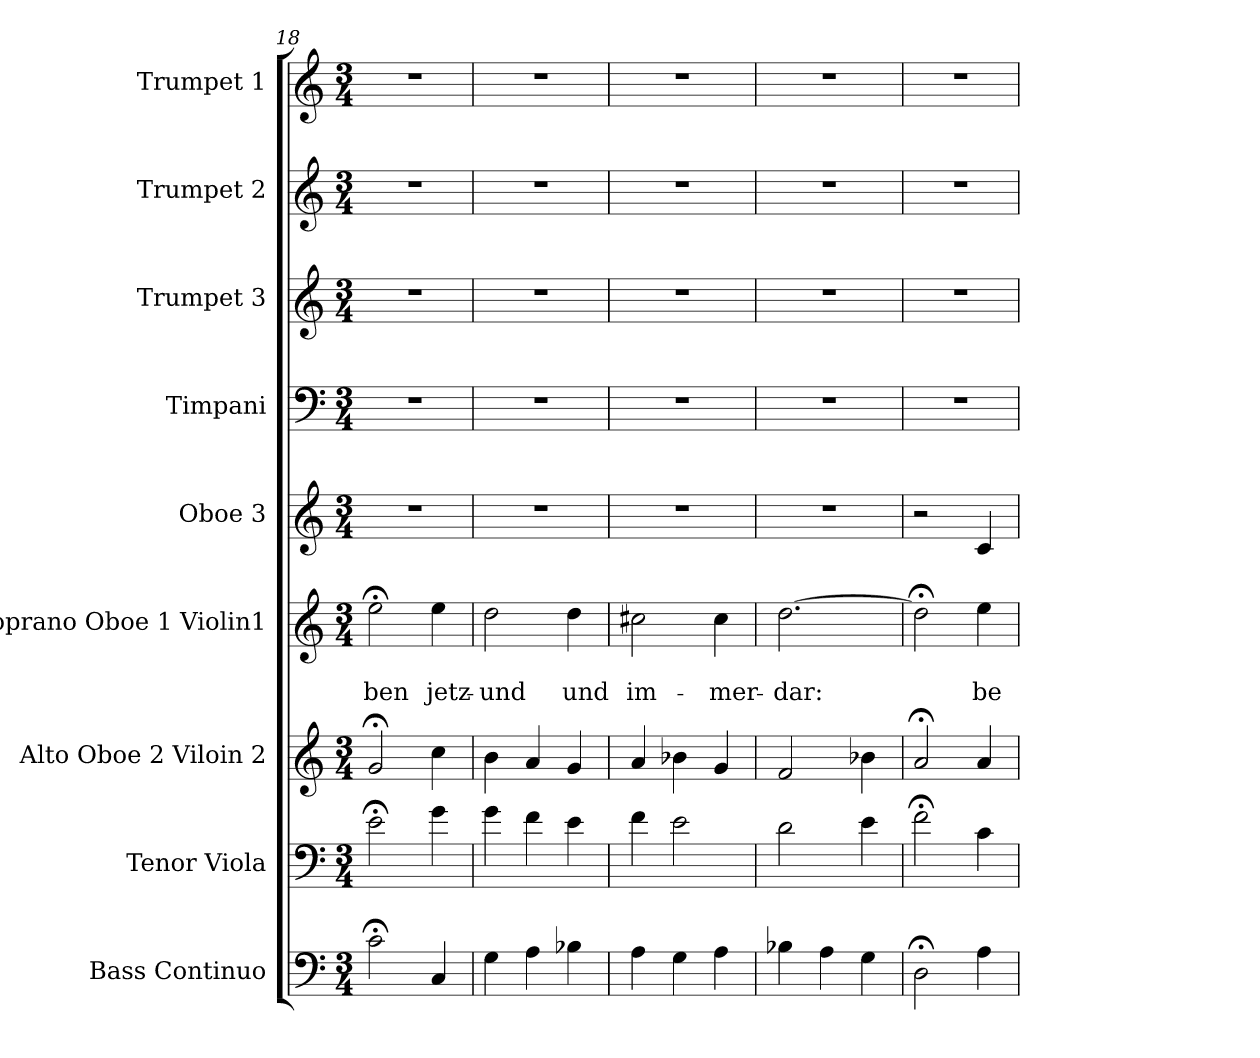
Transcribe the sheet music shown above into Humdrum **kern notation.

**kern	**kern	**kern	**kern	**text	**text	**kern	**kern	**kern	**kern	**kern
*part9	*part8	*part7	*part6	*part6	*part6	*part5	*part4	*part3	*part2	*part1
*staff9	*staff8	*staff7	*staff6	*staff6	*staff6	*staff5	*staff4	*staff3	*staff2	*staff1
*I"Bass Continuo	*I"Tenor Viola	*I"Alto Oboe 2 Viloin 2	*I"Soprano Oboe 1 Violin1	*	*	*I"Oboe 3	*I"Timpani	*I"Trumpet 3	*I"Trumpet 2	*I"Trumpet 1
*I'B Cont	*I'T Vla	*I'A Ob2 Vn2	*I'S Ob1 Vn1	*	*	*I'Ob 3	*	*I'Tr 3	*I'Tr 2	*I'Tr 1
*clefF4	*clefF4	*clefG2	*clefG2	*	*	*clefG2	*clefF4	*clefG2	*clefG2	*clefG2
*k[]	*k[]	*k[]	*k[]	*	*	*k[]	*k[]	*k[]	*k[]	*k[]
*	*	*	*	*	*	*	*	*	*	*C:
*M3/4	*M3/4	*M3/4	*M3/4	*	*	*M3/4	*M3/4	*M3/4	*M3/4	*M3/4
=18	=18	=18	=18	=18	=18	=18	=18	=18	=18	=18
2c;<\	2e;<\	2g;</	2ee;<\	.	-ben	2.r	2.r	2.r	2.r	2.r
4C/	4g\	4cc\	4ee\	.	jetz-	.	.	.	.	.
=19	=19	=19	=19	=19	=19	=19	=19	=19	=19	=19
4G\	4g\	4b\	2dd\	.	-und	2.r	2.r	2.r	2.r	2.r
4A\	4f\	4a/	.	.	.	.	.	.	.	.
4B-X\	4e\	4g/	4dd\	.	und	.	.	.	.	.
=20	=20	=20	=20	=20	=20	=20	=20	=20	=20	=20
4A\	4f\	4a/	2cc#X\	.	im-	2.r	2.r	2.r	2.r	2.r
4G\	2e\	4b-X\	.	.	.	.	.	.	.	.
4A\	.	4g/	4cc#\	.	-mer-	.	.	.	.	.
=21	=21	=21	=21	=21	=21	=21	=21	=21	=21	=21
4B-X\	2d\	2f/	[2.dd\	.	-dar:	2.r	2.r	2.r	2.r	2.r
4A\	.	.	.	.	.	.	.	.	.	.
4G\	4e\	4b-X\	.	.	.	.	.	.	.	.
=22	=22	=22	=22	=22	=22	=22	=22	=22	=22	=22
2D;<\	2f;<\	2a;</	2dd;<\]	.	.	2r	2.r	2.r	2.r	2.r
4A\	4c\	4a/	4ee\	.	be-	4c/	.	.	.	.
=	=	=	=	=	=	=	=	=	=	=
*-	*-	*-	*-	*-	*-	*-	*-	*-	*-	*-
